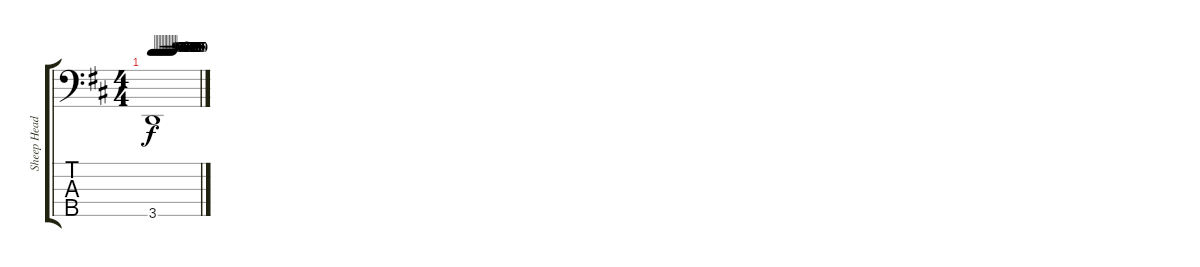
\track ("Sheep Head (Bass)" "Sheep Head") {instrument slapbass2}
\staff {score tabs}
\tuning (G2 D2 A1 E1 B0) {hide}
\ts (4 4)
\tempo 95
\tempo (90 0.03125)
\tempo (85 0.0625)
\tempo (80 0.09375)
\tempo (75 0.125)
\tempo (70 0.15625)
\tempo (65 0.1875)
\tempo (60 0.21875)
\tempo (55 0.25)
\tempo (50 0.28125)
\tempo (45 0.3125)
\tempo (40 0.34375)
\tempo (35 0.375)
\tempo (30 0.40625)
\tempo (25 0.4375)
\tempo (20 0.46875)
\clef f4
\ks d
3.5{t}.1{dy f}
